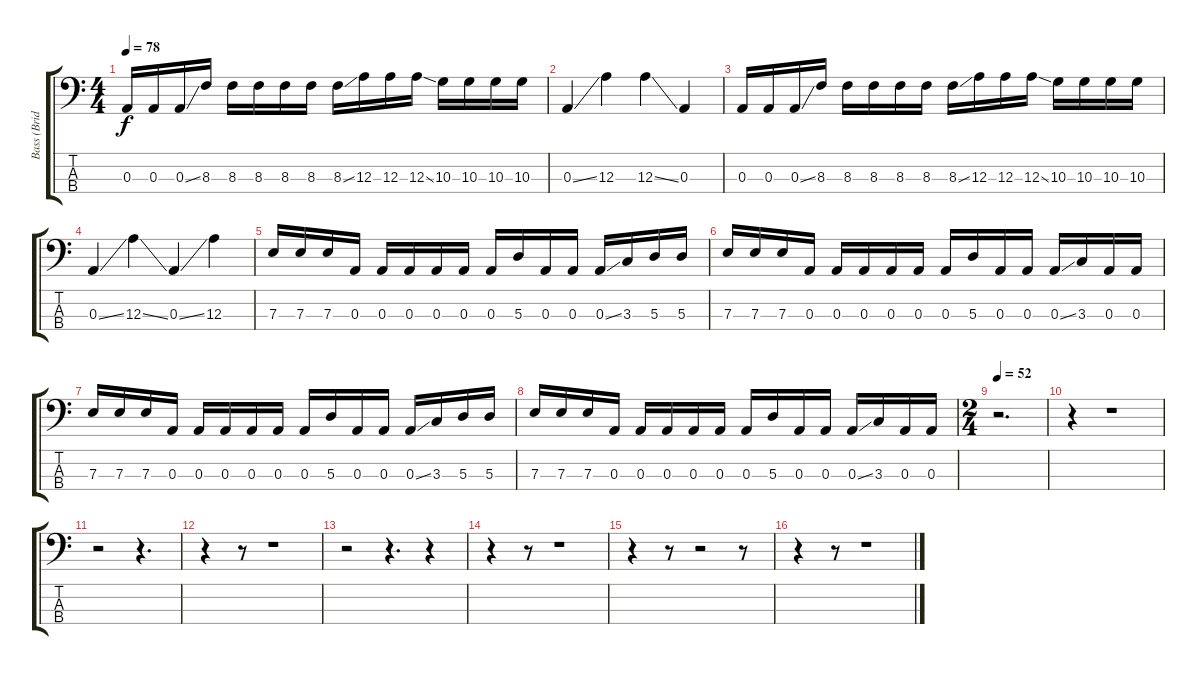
\track ("Bass (Bridge)" "Bass (Brid") {instrument synthbass2}
\staff {score tabs}
\tuning (G2 D2 A1 E1) {hide}
\ts (4 4)
\tempo 78
\clef f4
\ks c
0.3.16{dy f} 0.3.16 0.3{ss}.16 8.3.16 8.3.16 8.3.16 8.3.16 8.3.16 8.3{ss}.16 12.3.16 12.3.16 12.3{ss}.16 10.3.16 10.3.16 10.3.16 10.3.16 |
0.3{ss}.4 12.3.4 12.3{ss}.4 0.3.4 |
0.3.16 0.3.16 0.3{ss}.16 8.3.16 8.3.16 8.3.16 8.3.16 8.3.16 8.3{ss}.16 12.3.16 12.3.16 12.3{ss}.16 10.3.16 10.3.16 10.3.16 10.3.16 |
0.3{ss}.4 12.3{ss}.4 0.3{ss}.4 12.3.4 |
7.3.16 7.3.16 7.3.16 0.3.16 0.3.16 0.3.16 0.3.16 0.3.16 0.3.16 5.3.16 0.3.16 0.3.16 0.3{ss}.16 3.3.16 5.3.16 5.3.16 |
7.3.16 7.3.16 7.3.16 0.3.16 0.3.16 0.3.16 0.3.16 0.3.16 0.3.16 5.3.16 0.3.16 0.3.16 0.3{ss}.16 3.3.16 0.3.16 0.3.16 |
7.3.16 7.3.16 7.3.16 0.3.16 0.3.16 0.3.16 0.3.16 0.3.16 0.3.16 5.3.16 0.3.16 0.3.16 0.3{ss}.16 3.3.16 5.3.16 5.3.16 |
7.3.16 7.3.16 7.3.16 0.3.16 0.3.16 0.3.16 0.3.16 0.3.16 0.3.16 5.3.16 0.3.16 0.3.16 0.3{ss}.16 3.3.16 0.3.16 0.3.16 |
\ts (2 4)
\tempo 52
r.2{d} |
r.4 r.1 |
r.2 r.4{d} |
r.4 r.8 r.1 |
r.2 r.4{d} r.4 |
r.4 r.8 r.1 |
r.4 r.8 r.2 r.8 |
r.4 r.8 r.1
